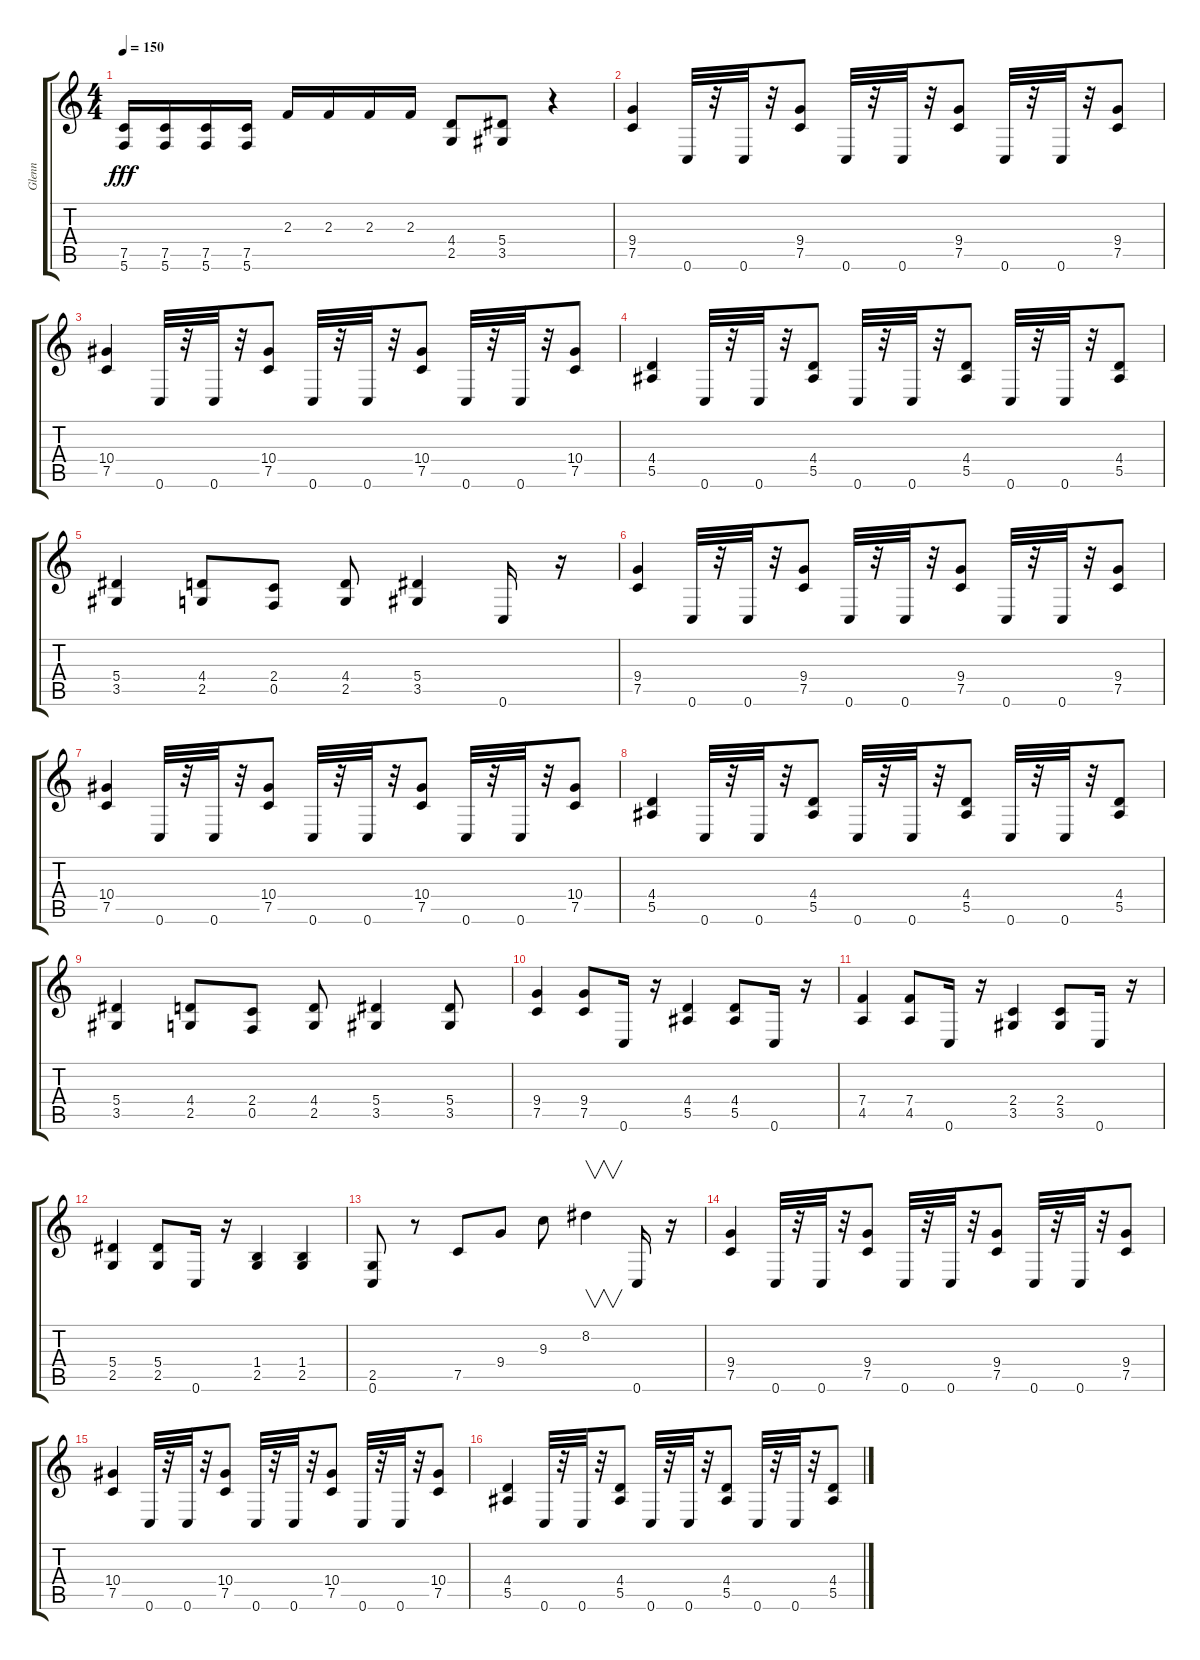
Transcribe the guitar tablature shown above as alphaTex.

\track ("Glenn" "Glenn") {instrument distortionguitar}
\staff {score tabs}
\tuning (C4 G3 Eb3 Bb2 F2 C2) {hide}
\ts (4 4)
\tempo 150
\clef g2
\ks c
(7.5 5.6).16{dy fff} (7.5 5.6).16 (7.5 5.6).16 (7.5 5.6).16 2.3.16 2.3.16 2.3.16 2.3.16 (4.4 2.5).8 (5.4 3.5).8 r.4 |
(9.4 7.5).4 0.6.32 r.32 0.6.32 r.32 (9.4 7.5).8 0.6.32 r.32 0.6.32 r.32 (9.4 7.5).8 0.6.32 r.32 0.6.32 r.32 (9.4 7.5).8 |
(10.4 7.5).4 0.6.32 r.32 0.6.32 r.32 (10.4 7.5).8 0.6.32 r.32 0.6.32 r.32 (10.4 7.5).8 0.6.32 r.32 0.6.32 r.32 (10.4 7.5).8 |
(4.4 5.5).4 0.6.32 r.32 0.6.32 r.32 (4.4 5.5).8 0.6.32 r.32 0.6.32 r.32 (4.4 5.5).8 0.6.32 r.32 0.6.32 r.32 (4.4 5.5).8 |
(5.4 3.5).4 (4.4 2.5).8 (2.4 0.5).8 (4.4 2.5).8 (5.4 3.5).4 0.6.16 r.16 |
(9.4 7.5).4 0.6.32 r.32 0.6.32 r.32 (9.4 7.5).8 0.6.32 r.32 0.6.32 r.32 (9.4 7.5).8 0.6.32 r.32 0.6.32 r.32 (9.4 7.5).8 |
(10.4 7.5).4 0.6.32 r.32 0.6.32 r.32 (10.4 7.5).8 0.6.32 r.32 0.6.32 r.32 (10.4 7.5).8 0.6.32 r.32 0.6.32 r.32 (10.4 7.5).8 |
(4.4 5.5).4 0.6.32 r.32 0.6.32 r.32 (4.4 5.5).8 0.6.32 r.32 0.6.32 r.32 (4.4 5.5).8 0.6.32 r.32 0.6.32 r.32 (4.4 5.5).8 |
(5.4 3.5).4 (4.4 2.5).8 (2.4 0.5).8 (4.4 2.5).8 (5.4 3.5).4 (5.4 3.5).8 |
(9.4 7.5).4 (9.4 7.5).8 0.6.16 r.16 (4.4 5.5).4 (4.4 5.5).8 0.6.16 r.16 |
(7.4 4.5).4 (7.4 4.5).8 0.6.16 r.16 (2.4 3.5).4 (2.4 3.5).8 0.6.16 r.16 |
(5.4 2.5).4 (5.4 2.5).8 0.6.16 r.16 (1.4 2.5).4 (1.4 2.5).4 |
(2.5 0.6).8 r.8 7.5.8 9.4.8 9.3.8 8.2.4{v} 0.6.16 r.16 |
(9.4 7.5).4 0.6.32 r.32 0.6.32 r.32 (9.4 7.5).8 0.6.32 r.32 0.6.32 r.32 (9.4 7.5).8 0.6.32 r.32 0.6.32 r.32 (9.4 7.5).8 |
(10.4 7.5).4 0.6.32 r.32 0.6.32 r.32 (10.4 7.5).8 0.6.32 r.32 0.6.32 r.32 (10.4 7.5).8 0.6.32 r.32 0.6.32 r.32 (10.4 7.5).8 |
(4.4 5.5).4 0.6.32 r.32 0.6.32 r.32 (4.4 5.5).8 0.6.32 r.32 0.6.32 r.32 (4.4 5.5).8 0.6.32 r.32 0.6.32 r.32 (4.4 5.5).8
